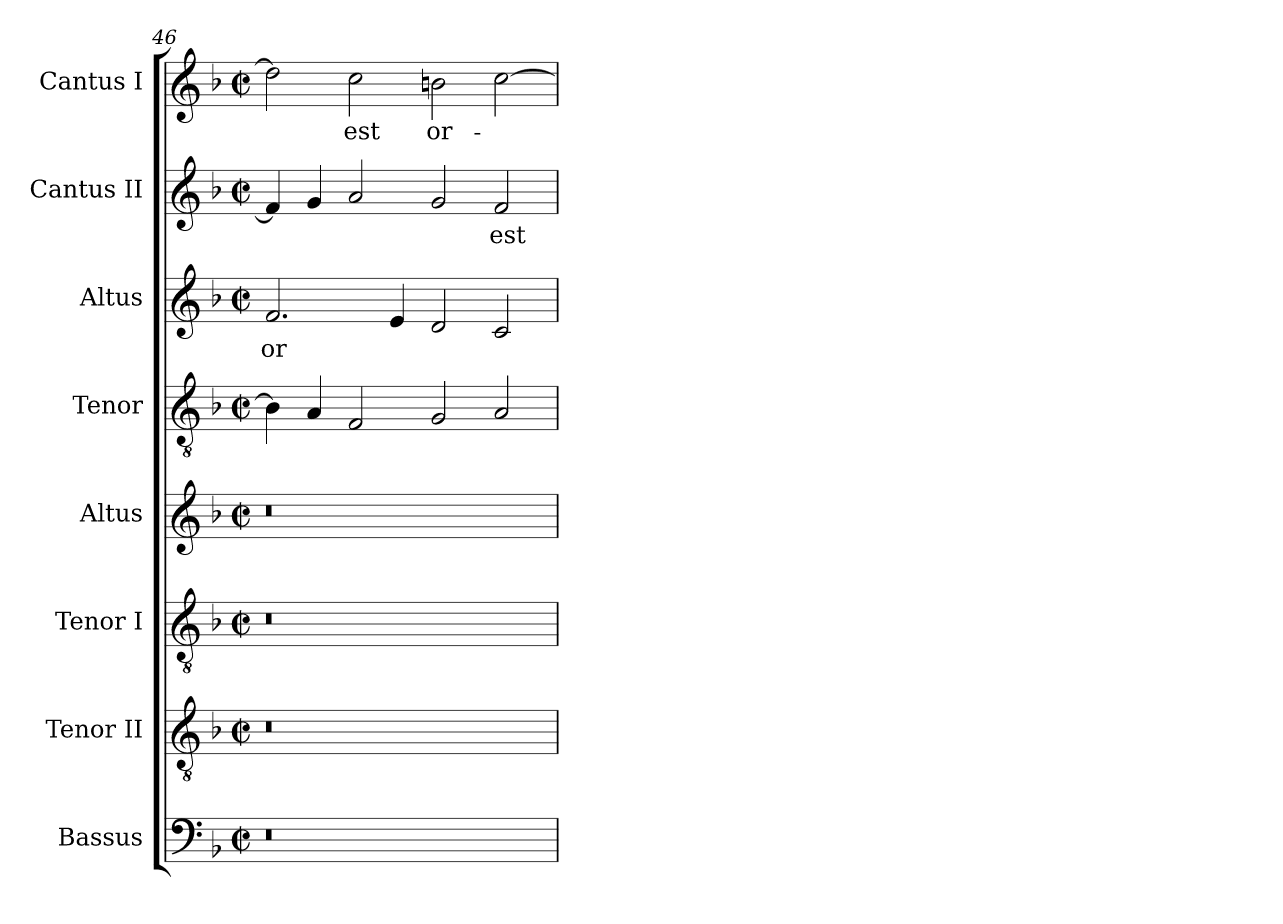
**kern	**kern	**kern	**kern	**kern	**kern	**text	**kern	**text	**kern	**text
*part8	*part7	*part6	*part5	*part4	*part3	*part3	*part2	*part2	*part1	*part1
*staff8	*staff7	*staff6	*staff5	*staff4	*staff3	*staff3	*staff2	*staff2	*staff1	*staff1
*I"Bassus	*I"Tenor II	*I"Tenor I	*I"Altus	*I"Tenor	*I"Altus	*	*I"Cantus II	*	*I"Cantus I	*
*clefF4	*clefGv2	*clefGv2	*clefG2	*clefGv2	*clefG2	*	*clefG2	*	*clefG2	*
*k[b-]	*k[b-]	*k[b-]	*k[b-]	*k[b-]	*k[b-]	*	*k[b-]	*	*k[b-]	*
*F:	*F:	*F:	*F:	*F:	*F:	*	*F:	*	*F:	*
*M2/2	*M2/2	*M2/2	*M2/2	*M2/2	*M2/2	*	*M2/2	*	*M2/2	*
*met(c|)	*met(c|)	*met(c|)	*met(c|)	*met(c|)	*met(c|)	*	*met(c|)	*	*met(c|)	*
=46	=46	=46	=46	=46	=46	=46	=46	=46	=46	=46
!	!	!	!	!	!	!LO:LY:b:cj	!	!	!	!
0r	0r	0r	0r	4B-\]	2.f/	or	4f/]	.	2dd\]	.
.	.	.	.	4A/	.	.	4g/	.	.	.
!	!	!	!	!	!	!	!	!	!	!LO:LY:b:cj
.	.	.	.	2F/	.	.	2a/	.	2cc\	est
.	.	.	.	.	4e/	.	.	.	.	.
!	!	!	!	!	!	!	!	!	!	!LO:LY:b:cj
.	.	.	.	2G/	2d/	.	2g/	.	2bn\	or-
!	!	!	!	!	!	!	!	!LO:LY:b:cj	!	!
.	.	.	.	2A/	2c/	.	2f/	est	[>2cc\	.
=	=	=	=	=	=	=	=	=	=	=
*-	*-	*-	*-	*-	*-	*-	*-	*-	*-	*-
